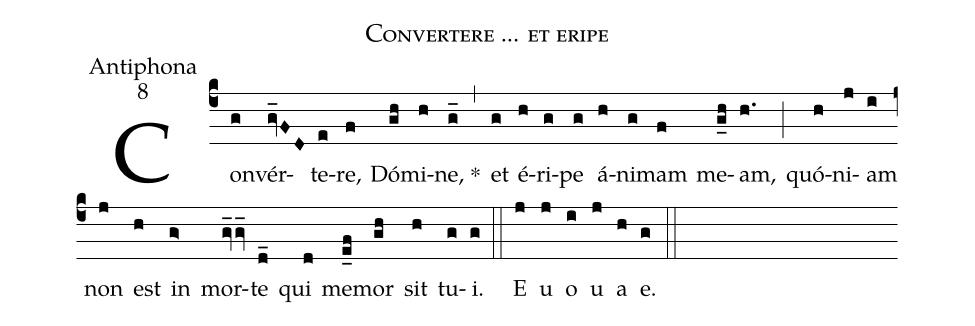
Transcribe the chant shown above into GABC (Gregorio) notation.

name:Convertere ... et eripe;
office-part:Antiphona;
mode:8;
%%
(c4) Con(g)vér(gv_FD)te(e)re,(f) Dó(gh)mi(h)ne, <sp>*</sp>(g_) (,) et(g) é(h)ri(g)pe(g) á(h)ni(g)mam(f) me(g_h)am,(h.) (;)
quó(h)ni(j)am(i) non(j) est(h) in(g>) mor(gv_gv_)te(d_) qui(d) me(e_f)mor(gh) sit(h) tu(g)i.(g) (::)
<eu>  E(j) u(j) o(i) u(j) a(h) e.(g) </eu> (::)
